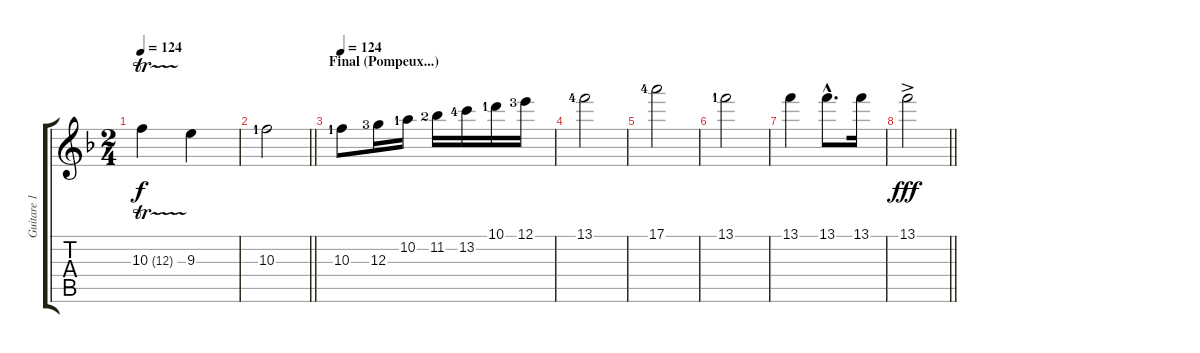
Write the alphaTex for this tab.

\track ("Guitare 1" "Guitare 1") {instrument acousticguitarnylon}
\staff {score tabs}
\tuning (E4 B3 G3 D3 A2 E2) {hide}
\ts (2 4)
\tempo 124
\clef g2
\ks dminor
10.3{tr (12 32)}.4{dy f} 9.3.4 |
\barLineRight lightlight
10.3{lf 2}.2 |
\section ("" "Final (Pompeux...)")
\tempo 124
10.3{lf 2}.8{volume 14 balance 16 instrument acousticguitarnylon} 12.3{lf 4}.16 10.2{lf 2}.16 11.2{lf 3}.16 13.2{lf 5}.16 10.1{lf 2}.16 12.1{lf 4}.16 |
13.1{lf 5}.2 |
17.1{lf 5}.2 |
13.1{lf 2}.2 |
13.1.4 13.1{hac}.8{d} 13.1.16 |
\barLineRight lightlight
13.1{ac}.2{dy fff}
